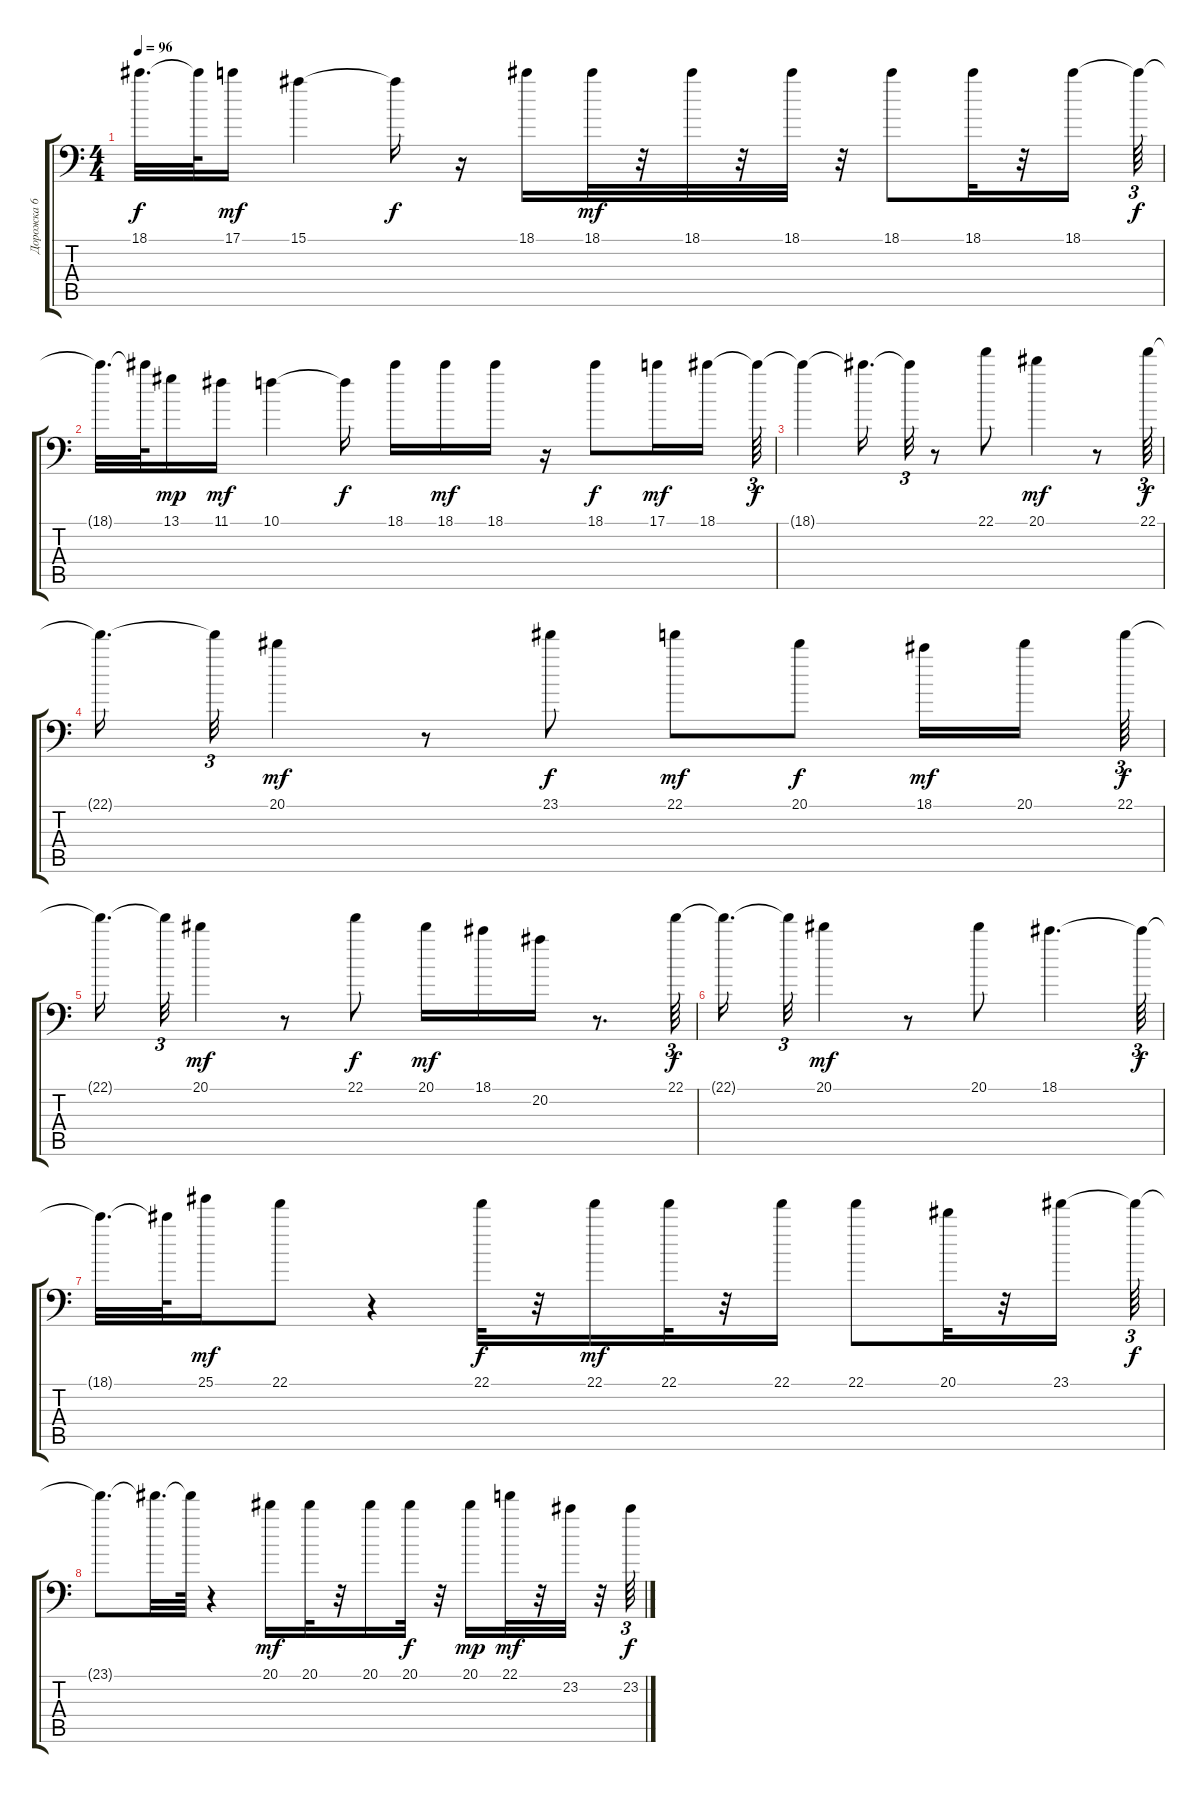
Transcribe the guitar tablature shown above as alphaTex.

\track ("Дорожка 6" "Дорожка 6") {instrument overdrivenguitar}
\staff {score tabs}
\tuning (G3 D3 Bb2 F2 C2 F1) {hide}
\ts (4 4)
\tempo 96
\clef f4
\ks c
18.1{t}.32{d dy f} 18.1{t}.64 17.1.16{dy mf} 15.1.4 15.1{t}.16{dy f} r.16 18.1.16 18.1.32{dy mf} r.32 18.1.32 r.32 18.1.32 r.32 18.1.8 18.1.32 r.32 18.1.16 18.1{t}.64{tu (3 2) dy f} |
18.1{t}.32{d} 18.1{t}.64 13.1.16{dy mp} 11.1.16{dy mf} 10.1.4 10.1{t}.16{dy f} 18.1.16 18.1.16{dy mf} 18.1.16 r.16 18.1.8{dy f} 17.1.16{dy mf} 18.1.16 18.1{t}.64{tu (3 2) dy f} |
18.1{t}.4 18.1{t}.16{d} 18.1{t}.32{tu (3 2)} r.8 22.1.8 20.1.4{dy mf} r.8 22.1.64{tu (3 2) dy f} |
22.1{t}.16{d} 22.1{t}.32{tu (3 2)} 20.1.4{dy mf} r.8 23.1.8{dy f} 22.1.8{dy mf} 20.1.8{dy f} 18.1.16{dy mf} 20.1.16{beam splitsecondary} 22.1.64{tu (3 2) dy f} |
22.1{t}.16{d} 22.1{t}.32{tu (3 2)} 20.1.4{dy mf} r.8 22.1.8{dy f} 20.1.16{dy mf} 18.1.16 20.2.16 r.8{d} 22.1.64{tu (3 2) dy f} |
22.1{t}.16{d} 22.1{t}.32{tu (3 2)} 20.1.4{dy mf} r.8 20.1.8 18.1.4{d} 18.1{t}.64{tu (3 2) dy f} |
18.1{t}.32{d} 18.1{t}.64 25.1.16{dy mf} 22.1.8 r.4 22.1.32{dy f} r.32 22.1.16{dy mf} 22.1.32 r.32 22.1.16 22.1.8 20.1.32 r.32 23.1.16 23.1{t}.64{tu (3 2) dy f} |
23.1{t}.8{d} 23.1{t}.32{d} 23.1{t}.64 r.4 20.1.16{dy mf} 20.1.32 r.32 20.1.16 20.1.32{dy f} r.32 20.1.16{dy mp} 22.1.32{dy mf} r.32 23.2.32 r.32 23.2.64{tu (3 2) dy f}
